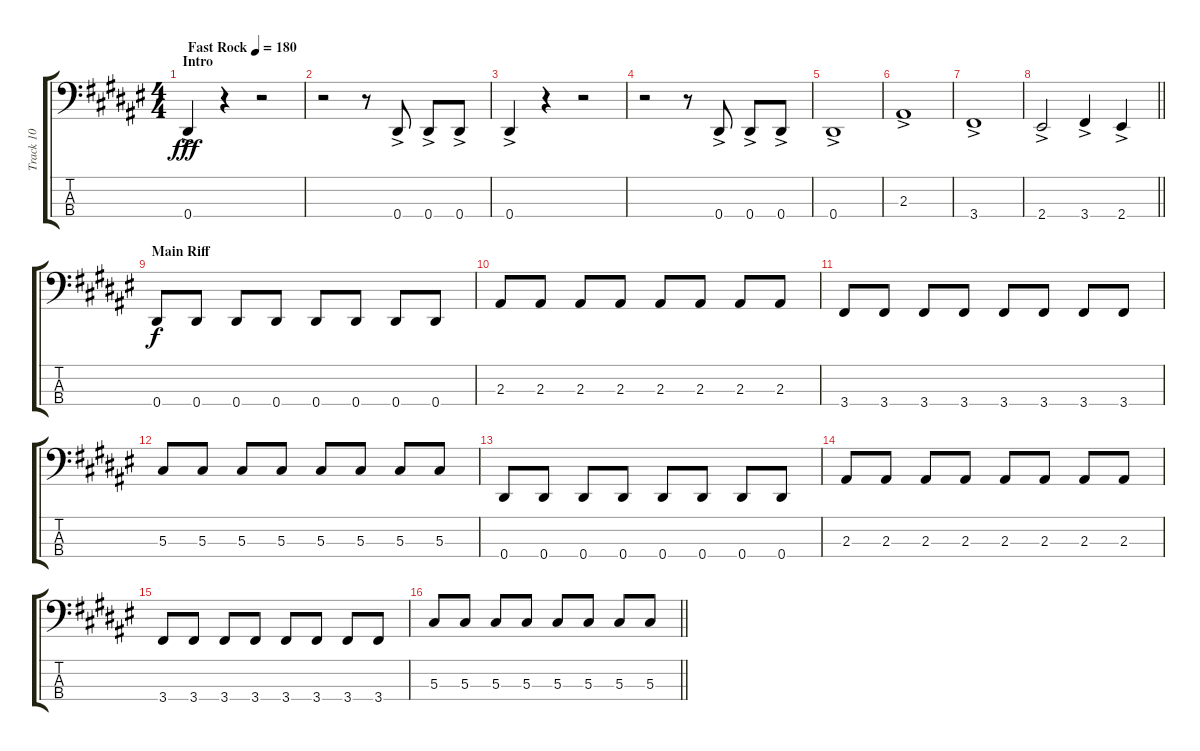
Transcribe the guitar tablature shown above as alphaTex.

\track ("Track 10" "Track 10") {instrument electricbassfinger}
\staff {score tabs}
\tuning (Gb2 Db2 Ab1 Eb1) {hide}
\ts (4 4)
\section ("" "Intro")
\tempo (180 "Fast Rock")
\clef f4
\ks f#
0.4{ac}.4{dy fff instrument electricbassfinger} r.4 r.2 |
r.2 r.8 0.4{ac}.8 0.4{ac}.8 0.4{ac}.8 |
0.4{ac}.4 r.4 r.2 |
r.2 r.8 0.4{ac}.8 0.4{ac}.8 0.4{ac}.8 |
0.4{ac}.1 |
2.3{ac}.1 |
3.4{ac}.1 |
\barLineRight lightlight
2.4{ac}.2 3.4{ac}.4 2.4{ac}.4 |
\section ("" "Main Riff")
0.4.8{dy f} 0.4.8 0.4.8 0.4.8 0.4.8 0.4.8 0.4.8 0.4.8 |
2.3.8 2.3.8 2.3.8 2.3.8 2.3.8 2.3.8 2.3.8 2.3.8 |
3.4.8 3.4.8 3.4.8 3.4.8 3.4.8 3.4.8 3.4.8 3.4.8 |
5.3.8 5.3.8 5.3.8 5.3.8 5.3.8 5.3.8 5.3.8 5.3.8 |
0.4.8 0.4.8 0.4.8 0.4.8 0.4.8 0.4.8 0.4.8 0.4.8 |
2.3.8 2.3.8 2.3.8 2.3.8 2.3.8 2.3.8 2.3.8 2.3.8 |
3.4.8 3.4.8 3.4.8 3.4.8 3.4.8 3.4.8 3.4.8 3.4.8 |
\barLineRight lightlight
5.3.8 5.3.8 5.3.8 5.3.8 5.3.8 5.3.8 5.3.8 5.3.8
